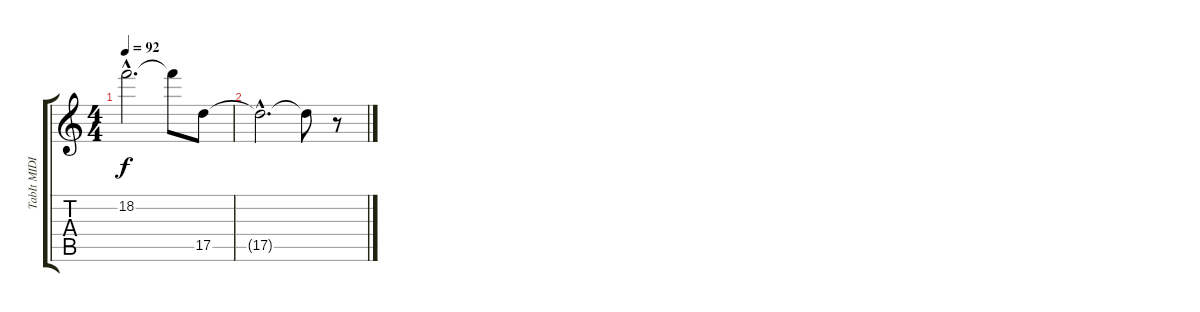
\track ("TabIt MIDI - Track 1" "TabIt MIDI") {instrument distortionguitar}
\staff {score tabs}
\tuning (E4 B3 G3 D3 A2 D2) {hide}
\ts (4 4)
\tempo 92
\clef g2
\ks c
18.2{hac}.2{d dy f} 18.2{t}.8 17.5.8 |
17.5{hac t}.2{d} 17.5{t}.8 r.8
